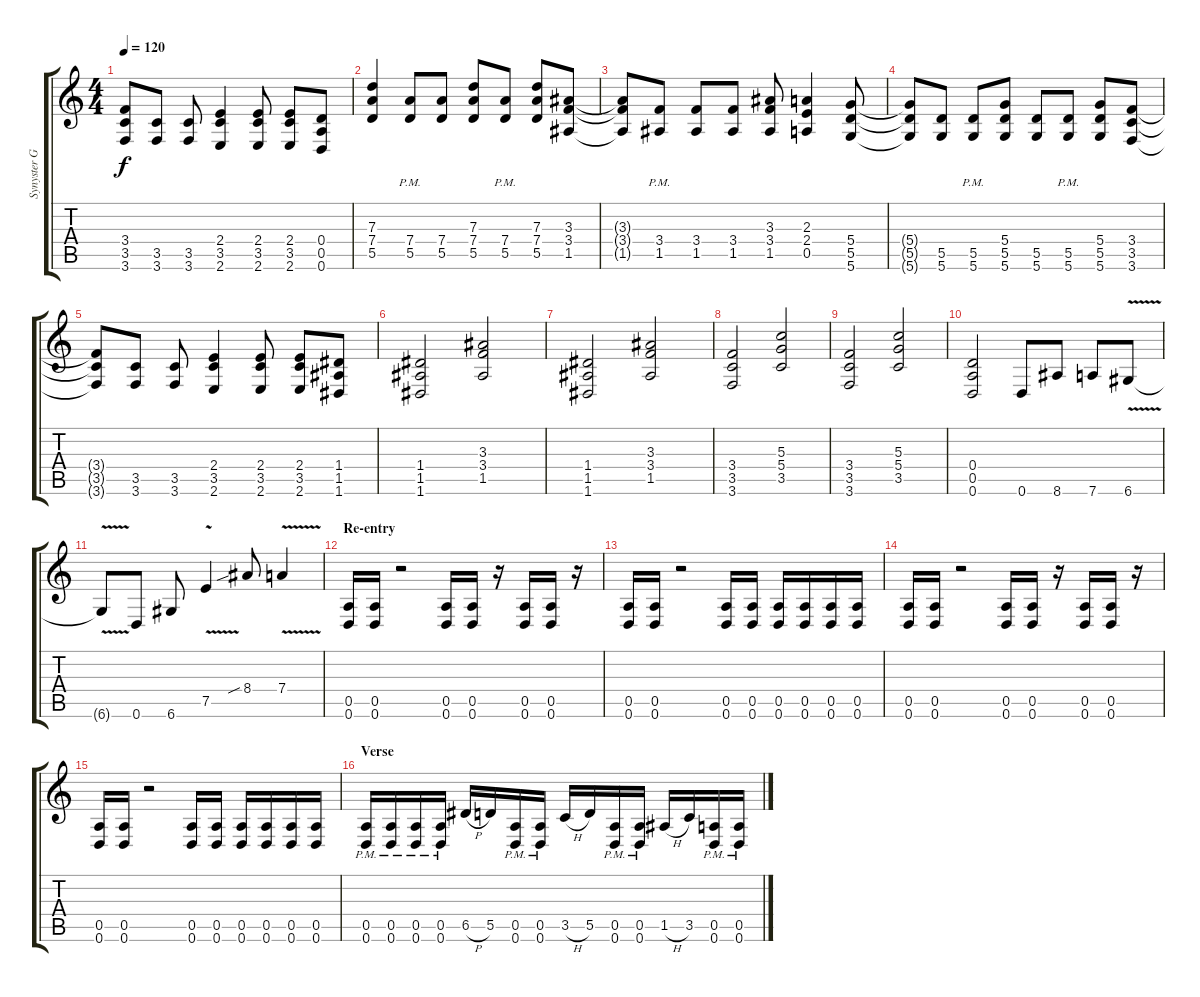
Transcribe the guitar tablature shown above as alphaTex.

\track ("Synyster Gates (Rhythm)" "Synyster G") {instrument distortionguitar}
\staff {score tabs}
\tuning (E4 B3 G3 D3 A2 D2) {hide}
\ts (4 4)
\tempo 120
\clef g2
\ks c
(3.4{t} 3.5{t} 3.6{t}).8{dy f} (3.5 3.6).8 (3.5 3.6).8 (2.4 3.5 2.6).4 (2.4 3.5 2.6).8 (2.4 3.5 2.6).8 (0.4 0.5 0.6).8 |
(7.3 7.4 5.5).4 (7.4{pm} 5.5{pm}).8 (7.4 5.5).8 (7.3 7.4 5.5).8 (7.4{pm} 5.5{pm}).8 (7.3 7.4 5.5).8 (3.3 3.4 1.5).8 |
(3.3{t} 3.4{t} 1.5{t}).8 (3.4{pm} 1.5{pm}).8 (3.4 1.5).8 (3.4 1.5).8 (3.3 3.4 1.5).8 (2.3 2.4 0.5).4 (5.4 5.5 5.6).8 |
(5.4{t} 5.5{t} 5.6{t}).8 (5.5 5.6).8 (5.5{pm} 5.6{pm}).8 (5.4 5.5 5.6).8 (5.5 5.6).8 (5.5{pm} 5.6{pm}).8 (5.4 5.5 5.6).8 (3.4 3.5 3.6).8 |
(3.4{t} 3.5{t} 3.6{t}).8 (3.5 3.6).8 (3.5 3.6).8 (2.4 3.5 2.6).4 (2.4 3.5 2.6).8 (2.4 3.5 2.6).8 (1.4 1.5 1.6).8 |
(1.4 1.5 1.6).2 (3.3 3.4 1.5).2 |
(1.4 1.5 1.6).2 (3.3 3.4 1.5).2 |
(3.4 3.5 3.6).2 (5.3 5.4 3.5).2 |
(3.4 3.5 3.6).2 (5.3 5.4 3.5).2 |
(0.4 0.5 0.6).2 0.6.8 8.6.8 7.6.8 6.6{v}.8 |
6.6{t}.8 0.6.8 6.6.8 7.5{v}.4 8.4{sib}.8 7.4{v}.4 |
\section ("" "Re-entry")
(0.5 0.6).16 (0.5 0.6).16 r.2 (0.5 0.6).16 (0.5 0.6).16 r.16 (0.5 0.6).16 (0.5 0.6).16 r.16 |
(0.5 0.6).16 (0.5 0.6).16 r.2 (0.5 0.6).16 (0.5 0.6).16 (0.5 0.6).16 (0.5 0.6).16 (0.5 0.6).16 (0.5 0.6).16 |
(0.5 0.6).16 (0.5 0.6).16 r.2 (0.5 0.6).16 (0.5 0.6).16 r.16 (0.5 0.6).16 (0.5 0.6).16 r.16 |
(0.5 0.6).16 (0.5 0.6).16 r.2 (0.5 0.6).16 (0.5 0.6).16 (0.5 0.6).16 (0.5 0.6).16 (0.5 0.6).16 (0.5 0.6).16 |
\section ("" "Verse")
(0.5{pm} 0.6).16 (0.5{pm} 0.6).16 (0.5{pm} 0.6).16 (0.5{pm} 0.6).16 6.5{h}.16 5.5.16 (0.5{pm} 0.6).16 (0.5{pm} 0.6).16 3.5{h}.16 5.5.16 (0.5{pm} 0.6).16 (0.5{pm} 0.6).16 1.5{h}.16 3.5.16 (0.5{pm} 0.6).16 (0.5{pm} 0.6).16
